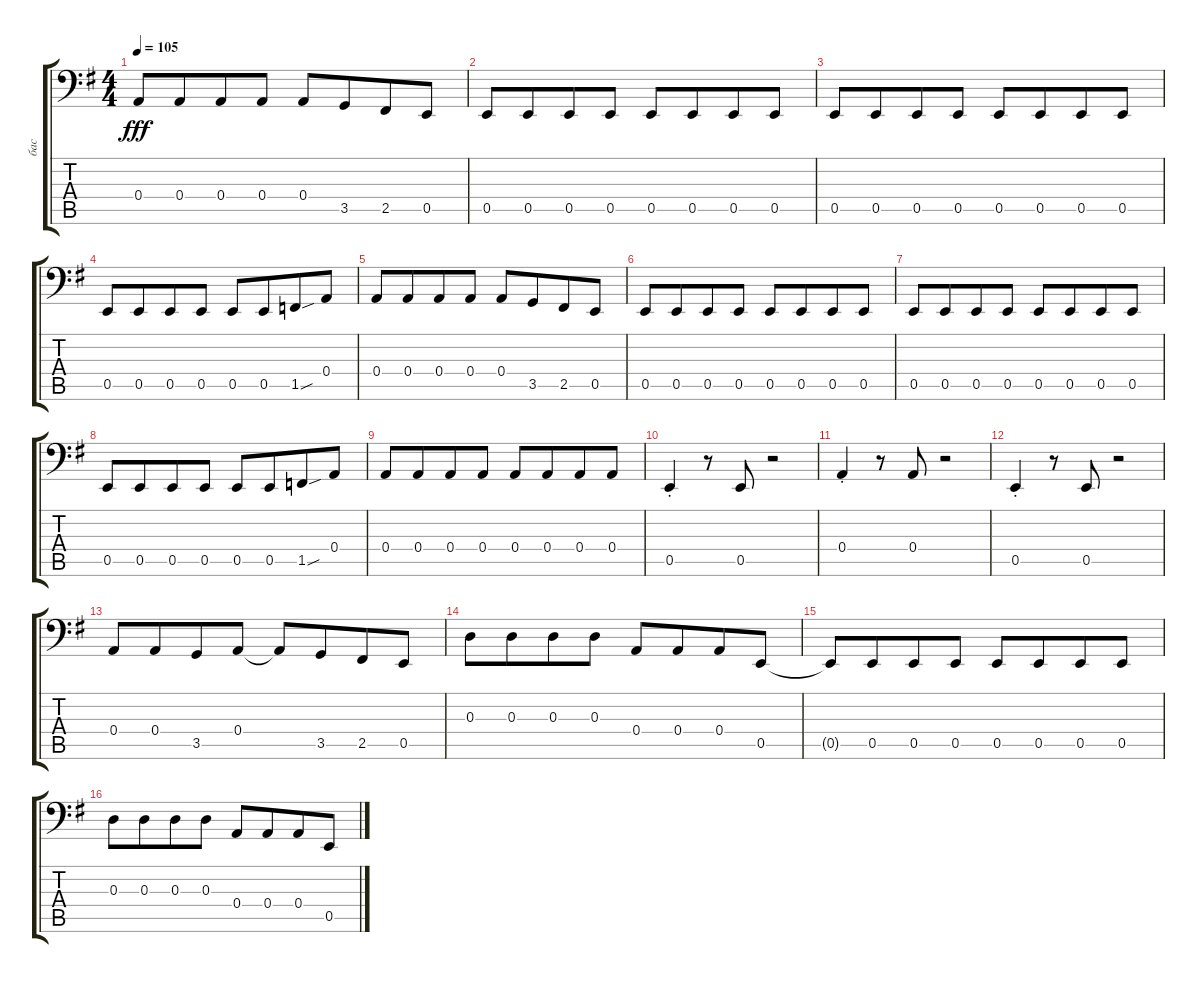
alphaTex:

\track ("бас" "бас") {instrument electricbasspick}
\staff {score tabs}
\tuning (C3 G2 D2 A1 E1 B0) {hide}
\ts (4 4)
\tempo 105
\clef f4
\ks eminor
0.4.8{dy fff} 0.4.8{beam merge} 0.4.8 0.4.8 0.4.8 3.5.8{beam merge} 2.5.8 0.5.8 |
0.5.8 0.5.8{beam merge} 0.5.8 0.5.8 0.5.8 0.5.8{beam merge} 0.5.8 0.5.8 |
0.5.8 0.5.8{beam merge} 0.5.8 0.5.8 0.5.8 0.5.8{beam merge} 0.5.8 0.5.8 |
0.5.8 0.5.8{beam merge} 0.5.8 0.5.8 0.5.8 0.5.8{beam merge} 1.5{sou}.8 0.4.8 |
0.4.8 0.4.8{beam merge} 0.4.8 0.4.8 0.4.8 3.5.8{beam merge} 2.5.8 0.5.8 |
0.5.8 0.5.8{beam merge} 0.5.8 0.5.8 0.5.8 0.5.8{beam merge} 0.5.8 0.5.8 |
0.5.8 0.5.8{beam merge} 0.5.8 0.5.8 0.5.8 0.5.8{beam merge} 0.5.8 0.5.8 |
0.5.8 0.5.8{beam merge} 0.5.8 0.5.8 0.5.8 0.5.8{beam merge} 1.5{sou}.8 0.4.8 |
0.4.8 0.4.8{beam merge} 0.4.8 0.4.8 0.4.8 0.4.8{beam merge} 0.4.8 0.4.8 |
0.5{st}.4 r.8 0.5.8 r.2 |
0.4{st}.4 r.8 0.4.8 r.2 |
0.5{st}.4 r.8 0.5.8 r.2 |
0.4.8 0.4.8{beam merge} 3.5.8 0.4.8 0.4{t}.8 3.5.8{beam merge} 2.5.8 0.5.8 |
0.3.8 0.3.8{beam merge} 0.3.8 0.3.8 0.4.8 0.4.8{beam merge} 0.4.8 0.5.8 |
0.5{t}.8 0.5.8{beam merge} 0.5.8 0.5.8 0.5.8 0.5.8{beam merge} 0.5.8 0.5.8 |
0.3.8 0.3.8{beam merge} 0.3.8 0.3.8 0.4.8 0.4.8{beam merge} 0.4.8 0.5.8
